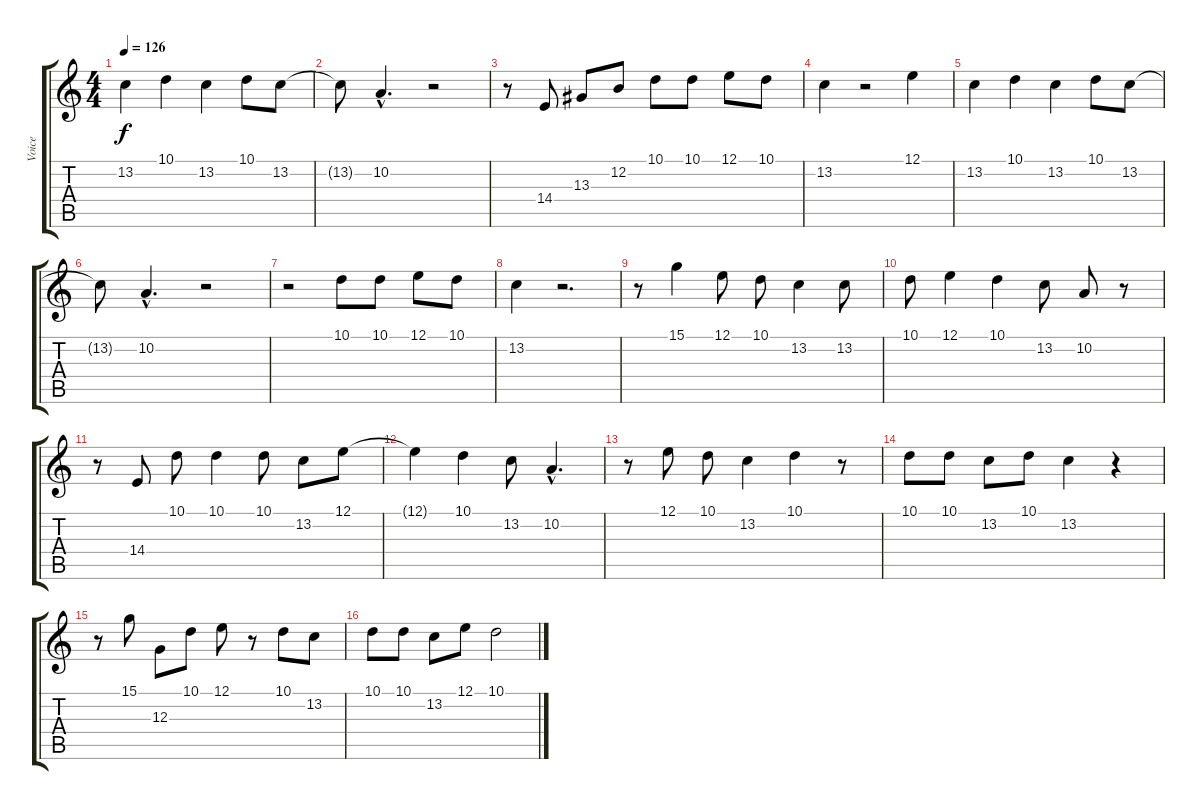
\track ("Voice" "Voice") {instrument pad3polysynth}
\staff {score tabs}
\tuning (E4 B3 G3 D3 A2 E2) {hide}
\ts (4 4)
\tempo 126
\clef g2
\ks c
13.2.4{dy f} 10.1.4 13.2.4 10.1.8 13.2.8 |
13.2{t}.8 10.2{hac}.4{d} r.2 |
r.8 14.4.8 13.3.8 12.2.8 10.1.8 10.1.8 12.1.8 10.1.8 |
13.2.4 r.2 12.1.4 |
13.2.4 10.1.4 13.2.4 10.1.8 13.2.8 |
13.2{t}.8 10.2{hac}.4{d} r.2 |
r.2 10.1.8 10.1.8 12.1.8 10.1.8 |
13.2.4 r.2{d} |
r.8 15.1.4 12.1.8 10.1.8 13.2.4 13.2.8 |
10.1.8 12.1.4 10.1.4 13.2.8 10.2.8 r.8 |
r.8 14.4.8 10.1.8 10.1.4 10.1.8 13.2.8 12.1.8 |
12.1{t}.4 10.1.4 13.2.8 10.2{hac}.4{d} |
r.8 12.1.8 10.1.8 13.2.4 10.1.4 r.8 |
10.1.8 10.1.8 13.2.8 10.1.8 13.2.4 r.4 |
r.8 15.1.8 12.3.8 10.1.8 12.1.8 r.8 10.1.8 13.2.8 |
10.1.8 10.1.8 13.2.8 12.1.8 10.1.2
